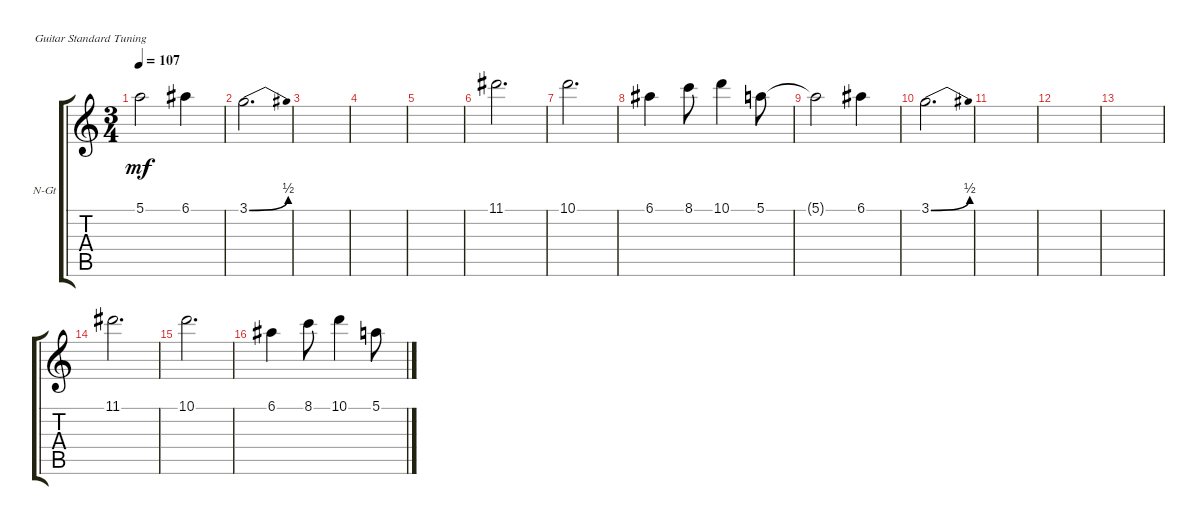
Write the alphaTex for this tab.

\defaultSystemsLayout 4
\bracketExtendMode groupsimilarinstruments
\firstSystemTrackNameOrientation horizontal
\otherSystemsTrackNameOrientation horizontal
\track ("Nylon Guitar" "N-Gt") {instrument acousticguitarnylon}
\staff {score tabs}
\tuning (E4 B3 G3 D3 A2 E2)
\ts (3 4)
\tempo 107
\clef g2
\ks c
5.1{t}.2{dy mf} 6.1.4 |
3.1{be (bend 0 0 52.199999999999996 2)}.2{d} |
|
|
|
11.1.2{d} |
10.1.2{d} |
6.1.4 8.1.8 10.1.4 5.1.8 |
5.1{t}.2 6.1.4 |
3.1{be (bend 0 0 52.199999999999996 2)}.2{d} |
|
|
|
11.1.2{d} |
10.1.2{d} |
6.1.4 8.1.8 10.1.4 5.1.8
